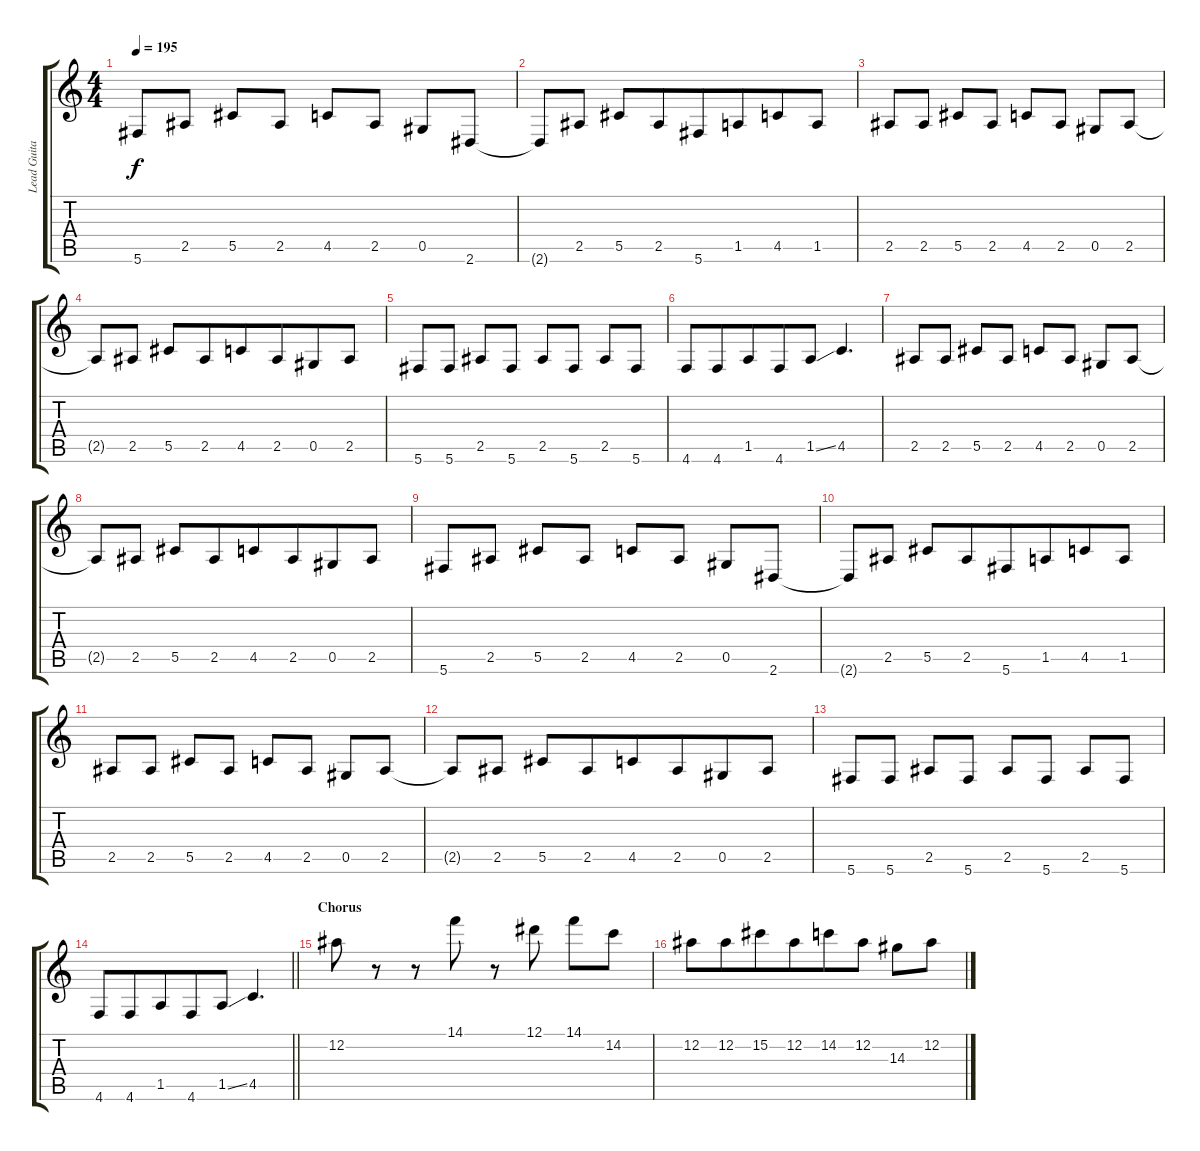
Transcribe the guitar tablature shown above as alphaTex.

\track ("Lead Guitar" "Lead Guita") {instrument distortionguitar}
\staff {score tabs}
\tuning (Eb4 Bb3 Gb3 Db3 Ab2 Db2) {hide}
\ts (4 4)
\tempo 195
\clef g2
\ks c
5.6.8{dy f} 2.5.8 5.5.8 2.5.8 4.5.8 2.5.8 0.5.8 2.6.8 |
2.6{t}.8 2.5.8 5.5.8{beam merge} 2.5.8{beam merge} 5.6.8 1.5.8{beam merge} 4.5.8{beam merge} 1.5.8 |
2.5.8 2.5.8 5.5.8 2.5.8 4.5.8 2.5.8 0.5.8 2.5.8 |
2.5{t}.8 2.5.8 5.5.8{beam merge} 2.5.8{beam merge} 4.5.8 2.5.8{beam merge} 0.5.8{beam merge} 2.5.8 |
5.6.8{beam merge} 5.6.8 2.5.8{beam merge} 5.6.8 2.5.8 5.6.8 2.5.8 5.6.8 |
4.6.8{beam merge} 4.6.8{beam merge} 1.5.8 4.6.8{beam merge} 1.5{ss}.8 4.5.4{d} |
2.5.8 2.5.8 5.5.8 2.5.8 4.5.8 2.5.8 0.5.8 2.5.8 |
2.5{t}.8 2.5.8 5.5.8{beam merge} 2.5.8{beam merge} 4.5.8 2.5.8{beam merge} 0.5.8{beam merge} 2.5.8 |
5.6.8 2.5.8 5.5.8 2.5.8 4.5.8 2.5.8 0.5.8 2.6.8 |
2.6{t}.8 2.5.8 5.5.8{beam merge} 2.5.8{beam merge} 5.6.8 1.5.8{beam merge} 4.5.8{beam merge} 1.5.8 |
2.5.8 2.5.8 5.5.8 2.5.8 4.5.8 2.5.8 0.5.8 2.5.8 |
2.5{t}.8 2.5.8 5.5.8{beam merge} 2.5.8{beam merge} 4.5.8 2.5.8{beam merge} 0.5.8{beam merge} 2.5.8 |
5.6.8{beam merge} 5.6.8 2.5.8{beam merge} 5.6.8 2.5.8 5.6.8 2.5.8 5.6.8 |
\barLineRight lightlight
4.6.8{beam merge} 4.6.8{beam merge} 1.5.8 4.6.8{beam merge} 1.5{ss}.8 4.5.4{d} |
\section ("" "Chorus")
12.2.8 r.8{beam merge} r.8{beam merge} 14.1.8 r.8 12.1.8 14.1.8 14.2.8 |
12.2.8 12.2.8{beam merge} 15.2.8 12.2.8{beam merge} 14.2.8{beam merge} 12.2.8 14.3.8 12.2.8
